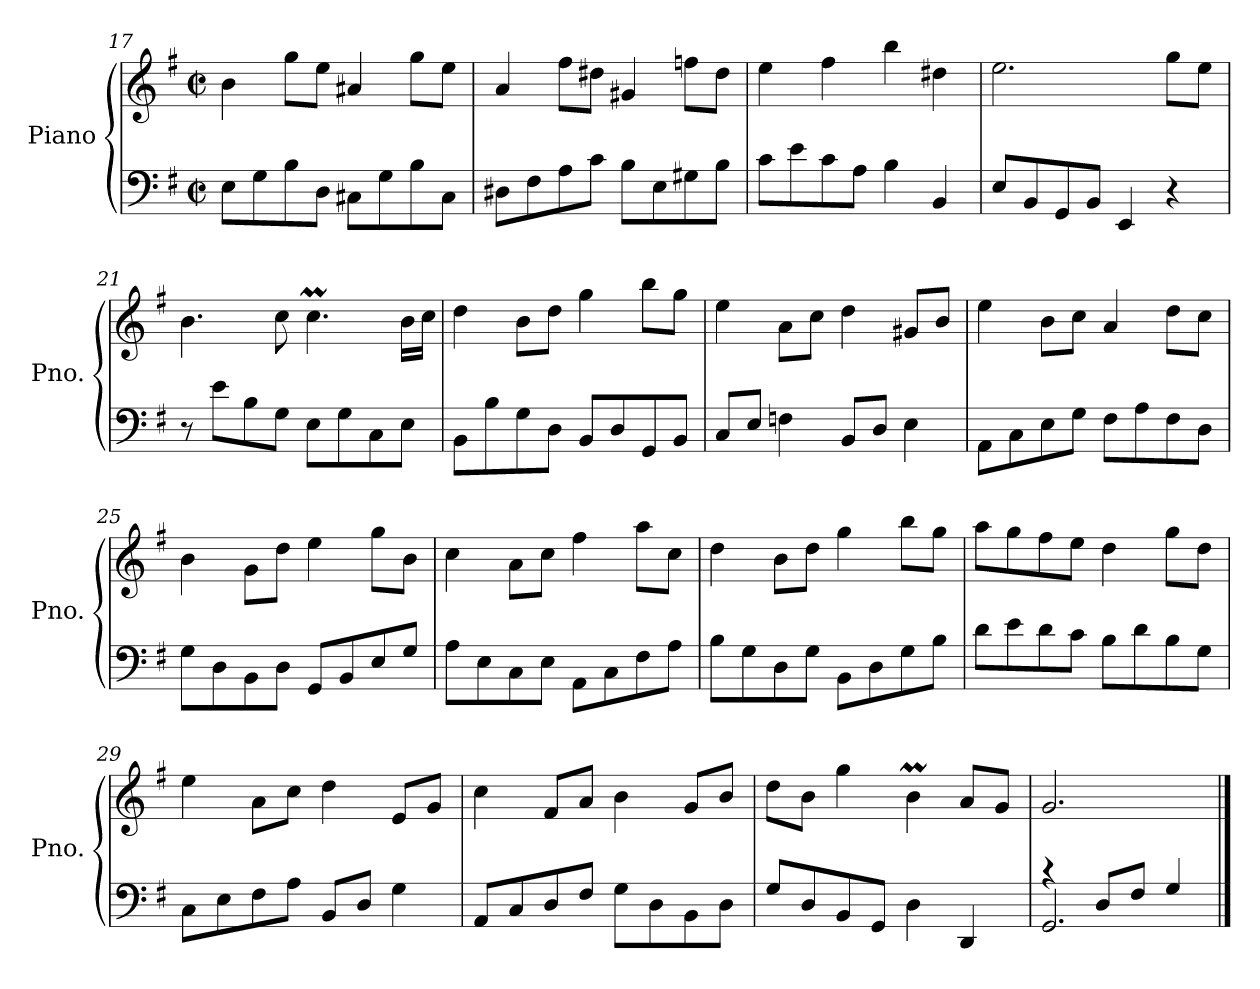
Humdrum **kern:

**kern	**kern
*part1	*part1
*staff2	*staff1
*I"Piano	*
*I'Pno.	*
!!LO:LB:g=z
*clefF4	*clefG2
*k[f#]	*k[f#]
*M2/2	*M2/2
*met(c|)	*met(c|)
=17	=17
8E\L	4b\
8G\	.
8B\	8gg\L
8D\J	8ee\J
8C#X\L	4a#X/
8G\	.
8B\	8gg\L
8C#\J	8ee\J
=18	=18
8D#X\L	4a/
8F#\	.
8A\	8ff#\L
8c\J	8dd#X\J
8B\L	4g#X/
8E\	.
8G#X\	8ffn\L
8B\J	8dd#\J
=19	=19
8c\L	4ee\
8e\	.
8c\	4ff#\
8A\J	.
4B\	4bb\
4BB/	4dd#X\
=20	=20
8E/L	2.ee\
8BB/	.
8GG/	.
8BB/J	.
4EE/	.
4r	8gg\L
.	8ee\J
=21	=21
8r	4.b\
8e\L	.
8B\	.
8G\J	8cc\
8E\L	4.ccM\
8G\	.
8C\	.
8E\J	16b\LL
.	16cc\JJ
!!LO:LB:g=z
=22	=22
8BB\L	4dd\
8B\	.
8G\	8b\L
8D\J	8dd\J
8BB/L	4gg\
8D/	.
8GG/	8bb\L
8BB/J	8gg\J
=23	=23
8C/L	4ee\
8E/J	.
4Fn\	8a\L
.	8cc\J
8BB/L	4dd\
8D/J	.
4E\	8g#X/L
.	8b/J
=24	=24
8AA\L	4ee\
8C\	.
8E\	8b\L
8G\J	8cc\J
8F#\L	4a/
8A\	.
8F#\	8dd\L
8D\J	8cc\J
=25	=25
8G\L	4b\
8D\	.
8BB\	8g\L
8D\J	8dd\J
8GG/L	4ee\
8BB/	.
8E/	8gg\L
8G/J	8b\J
=26	=26
8A\L	4cc\
8E\	.
8C\	8a\L
8E\J	8cc\J
8AA\L	4ff#\
8C\	.
8F#\	8aa\L
8A\J	8cc\J
!!LO:PB:g=z
=27	=27
8B\L	4dd\
8G\	.
8D\	8b\L
8G\J	8dd\J
8BB\L	4gg\
8D\	.
8G\	8bb\L
8B\J	8gg\J
=28	=28
8d\L	8aa\L
8e\	8gg\
8d\	8ff#\
8c\J	8ee\J
8B\L	4dd\
8d\	.
8B\	8gg\L
8G\J	8dd\J
=29	=29
8C\L	4ee\
8E\	.
8F#\	8a\L
8A\J	8cc\J
8BB/L	4dd\
8D/J	.
4G\	8e/L
.	8g/J
=30	=30
8AA/L	4cc\
8C/	.
8D/	8f#/L
8F#/J	8a/J
8G\L	4b\
8D\	.
8BB\	8g/L
8D\J	8b/J
=31	=31
8G/L	8dd\L
8D/	8b\J
8BB/	4gg\
8GG/J	.
4D\	4bm\
4DD/	8a/L
.	8g/J
!!LO:LB:g=z
=32	=32
*^	*
2.GG/	4rc	2.g/
.	8D/L	.
.	8F#/J	.
.	4G/	.
*v	*v	*
==	==
*-	*-
